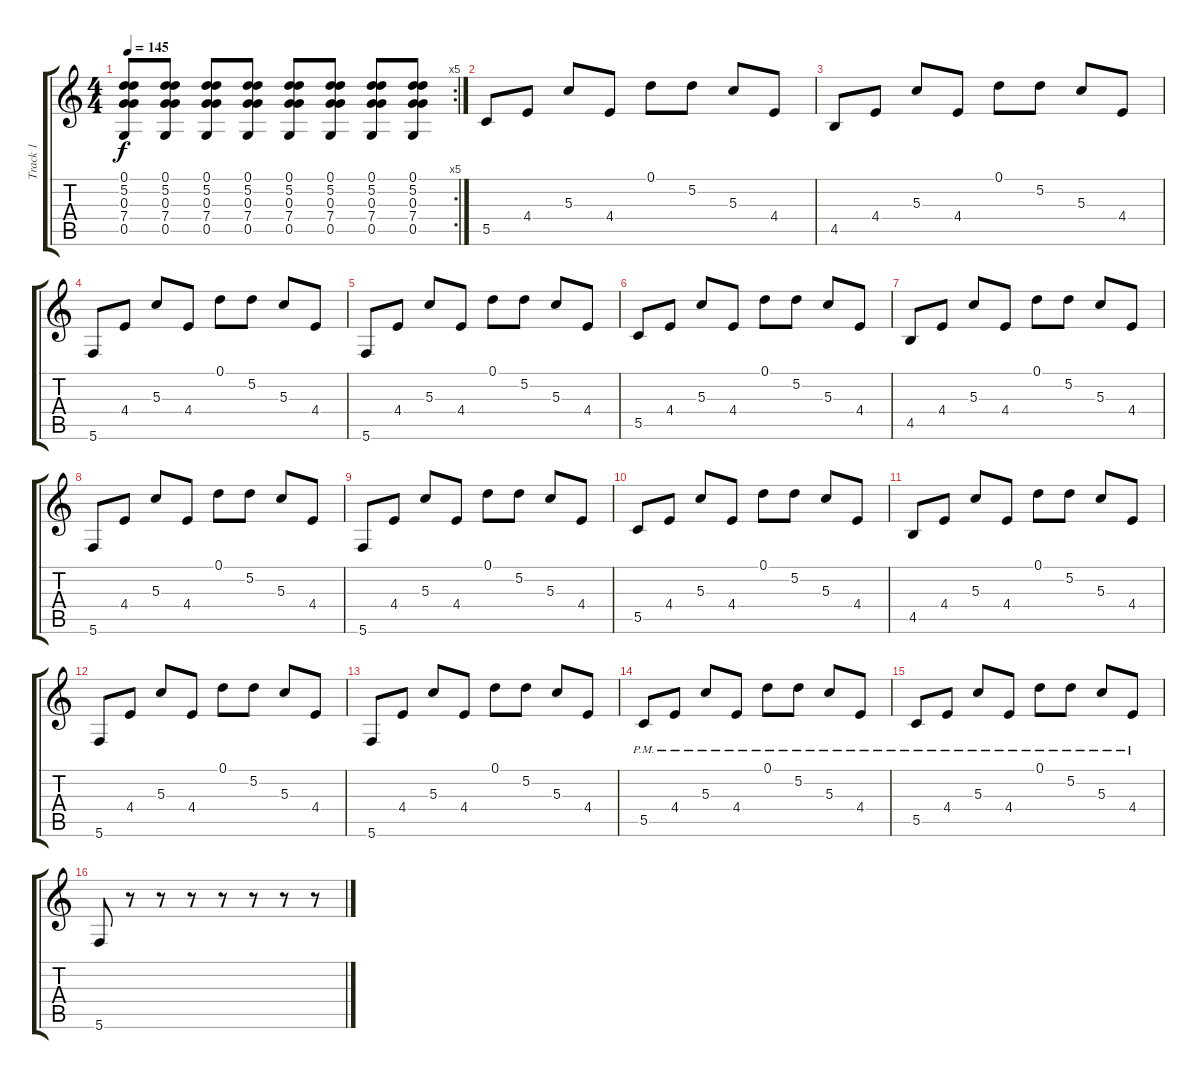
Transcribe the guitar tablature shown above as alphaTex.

\track ("Track 1" "Track 1") {instrument acousticguitarsteel}
\staff {score tabs}
\tuning (D4 A3 G3 C3 G2 C2) {hide}
\rc 5
\ts (4 4)
\tempo 145
\clef g2
\ks c
(0.1 5.2 0.3 7.4 0.5).8{dy f} (0.1 5.2 0.3 7.4 0.5).8 (0.1 5.2 0.3 7.4 0.5).8 (0.1 5.2 0.3 7.4 0.5).8 (0.1 5.2 0.3 7.4 0.5).8 (0.1 5.2 0.3 7.4 0.5).8 (0.1 5.2 0.3 7.4 0.5).8 (0.1 5.2 0.3 7.4 0.5).8 |
5.5.8 4.4.8 5.3.8 4.4.8 0.1.8 5.2.8 5.3.8 4.4.8 |
4.5.8 4.4.8 5.3.8 4.4.8 0.1.8 5.2.8 5.3.8 4.4.8 |
5.6.8 4.4.8 5.3.8 4.4.8 0.1.8 5.2.8 5.3.8 4.4.8 |
5.6.8 4.4.8 5.3.8 4.4.8 0.1.8 5.2.8 5.3.8 4.4.8 |
5.5.8 4.4.8 5.3.8 4.4.8 0.1.8 5.2.8 5.3.8 4.4.8 |
4.5.8 4.4.8 5.3.8 4.4.8 0.1.8 5.2.8 5.3.8 4.4.8 |
5.6.8 4.4.8 5.3.8 4.4.8 0.1.8 5.2.8 5.3.8 4.4.8 |
5.6.8 4.4.8 5.3.8 4.4.8 0.1.8 5.2.8 5.3.8 4.4.8 |
5.5.8 4.4.8 5.3.8 4.4.8 0.1.8 5.2.8 5.3.8 4.4.8 |
4.5.8 4.4.8 5.3.8 4.4.8 0.1.8 5.2.8 5.3.8 4.4.8 |
5.6.8 4.4.8 5.3.8 4.4.8 0.1.8 5.2.8 5.3.8 4.4.8 |
5.6.8 4.4.8 5.3.8 4.4.8 0.1.8 5.2.8 5.3.8 4.4.8 |
5.5{pm}.8 4.4{pm}.8 5.3{pm}.8 4.4{pm}.8 0.1{pm}.8 5.2{pm}.8 5.3{pm}.8 4.4{pm}.8 |
5.5{pm}.8 4.4{pm}.8 5.3{pm}.8 4.4{pm}.8 0.1{pm}.8 5.2{pm}.8 5.3{pm}.8 4.4{pm}.8 |
5.6.8 r.8 r.8 r.8 r.8 r.8 r.8 r.8
